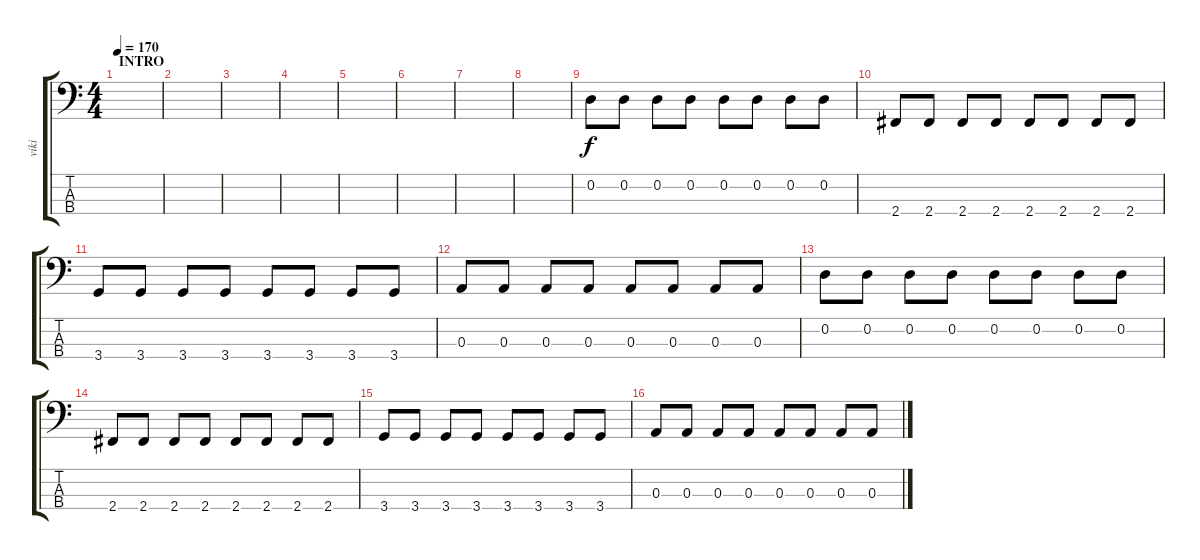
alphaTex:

\track ("viki" "viki") {instrument electricbasspick}
\staff {score tabs}
\tuning (G2 D2 A1 E1) {hide}
\ts (4 4)
\section ("" "INTRO")
\tempo 170
\clef f4
\ks c
|
|
|
|
|
|
|
|
0.2.8 0.2.8 0.2.8 0.2.8 0.2.8 0.2.8 0.2.8 0.2.8 |
2.4.8 2.4.8 2.4.8 2.4.8 2.4.8 2.4.8 2.4.8 2.4.8 |
3.4.8 3.4.8 3.4.8 3.4.8 3.4.8 3.4.8 3.4.8 3.4.8 |
0.3.8 0.3.8 0.3.8 0.3.8 0.3.8 0.3.8 0.3.8 0.3.8 |
0.2.8 0.2.8 0.2.8 0.2.8 0.2.8 0.2.8 0.2.8 0.2.8 |
2.4.8 2.4.8 2.4.8 2.4.8 2.4.8 2.4.8 2.4.8 2.4.8 |
3.4.8 3.4.8 3.4.8 3.4.8 3.4.8 3.4.8 3.4.8 3.4.8 |
0.3.8 0.3.8 0.3.8 0.3.8 0.3.8 0.3.8 0.3.8 0.3.8
